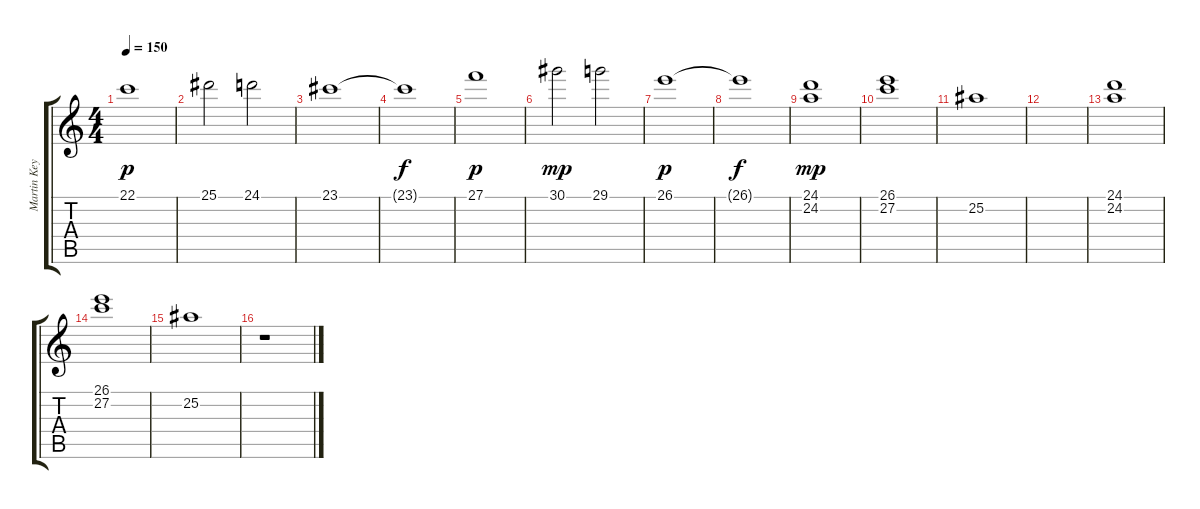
\track ("Martin Keyboard2" "Martin Key") {instrument stringensemble1}
\staff {score tabs}
\tuning (D4 A3 F3 C3 G2 D2) {hide}
\ts (4 4)
\tempo 150
\clef g2
\ks c
22.1.1{dy p} |
25.1.2 24.1.2 |
23.1.1 |
23.1{t}.1{dy f} |
27.1.1{dy p} |
30.1.2{dy mp} 29.1.2 |
26.1.1{dy p} |
26.1{t}.1{dy f} |
(24.1 24.2).1{dy mp} |
(26.1 27.2).1 |
25.2.1 |
|
(24.1 24.2).1 |
(26.1 27.2).1 |
25.2.1 |
r.1
